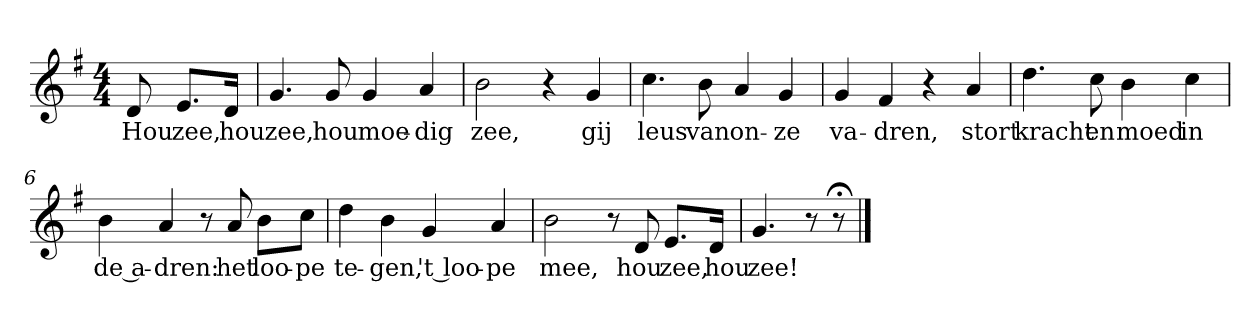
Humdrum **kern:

**kern	**text
*part1	*part1
*staff1	*staff1
*clefG2	*
*k[f#]	*
*G:	*
*M4/4	*
*MM120	*
=	=
8d	Hou
8.e/L	zee,
16d/Jk	hou
=1	=1
4.g	zee,
8g	hou
4g	moe-
4a	-dig
=2	=2
2b	zee,
4r	.
4g	gij
=3	=3
4.cc	leus
8b	van
4a	on-
4g	-ze
=4	=4
4g	va-
4f#	-dren,
4r	.
4a	stort
=5	=5
4.dd	kracht
8cc	en
4b	moed
4cc	in
=6	=6
4b	de a-
4a	-dren:
8r	.
8a	het
8b\L	loo-
8cc\J	-pe
=7	=7
4dd	te-
4b	-gen,
4g	't loo-
4a	-pe
=8	=8
2b	mee,
8r	.
8d	hou
8.e/L	zee,
16d/Jk	hou
=9	=9
4.g	zee!
8r	.
8r;<	.
==	==
*-	*-
